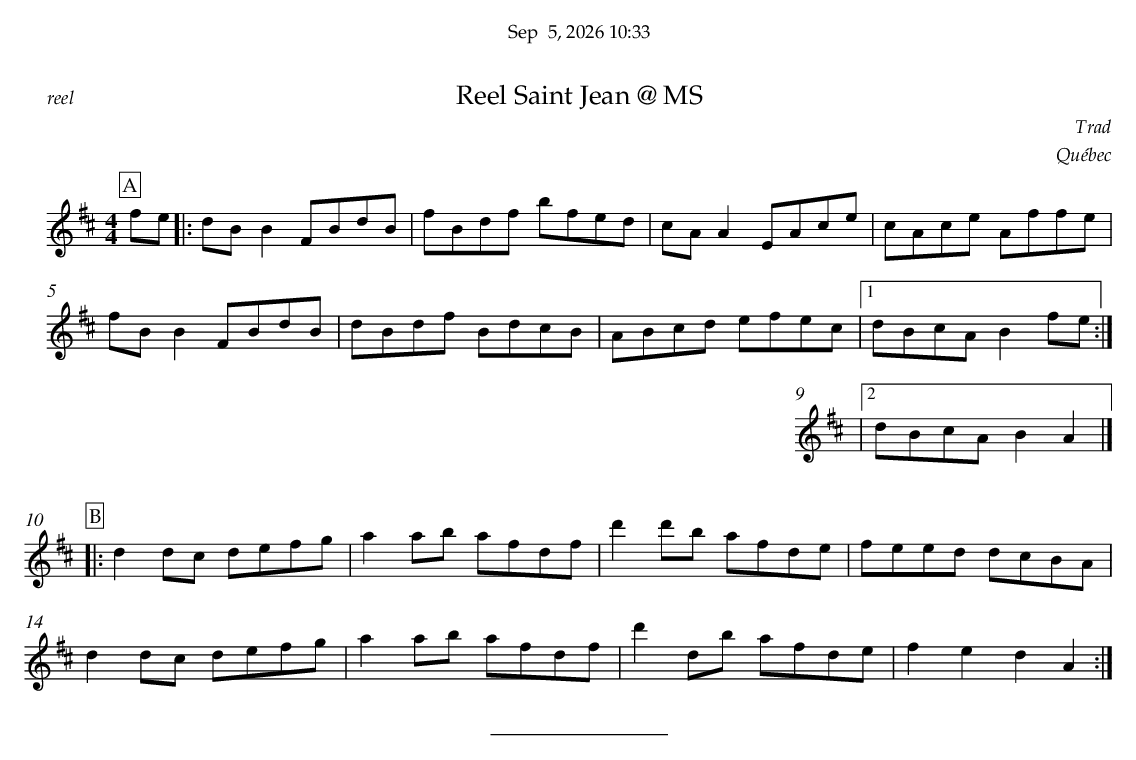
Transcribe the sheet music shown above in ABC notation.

X:1
T:Reel Saint Jean @ MS
C:Trad
O:Québec
M:4/4
L:1/8
K:Dmaj
P:A
fe |: dBB2 FBdB | fBdf bfed | cAA2 EAce | cAce Affe |
fBB2 FBdB | dBdf BdcB | ABcd efec |1 dBcA B2fe :|
|2 dBcA B2A2 |]
%%vskip 0.5cm
P:B
|: d2dc defg | a2ab afdf | d'2d'b afde | feed dcBA |
d2dc defg | a2ab afdf | d'2db afde | f2e2 d2A2 :|
